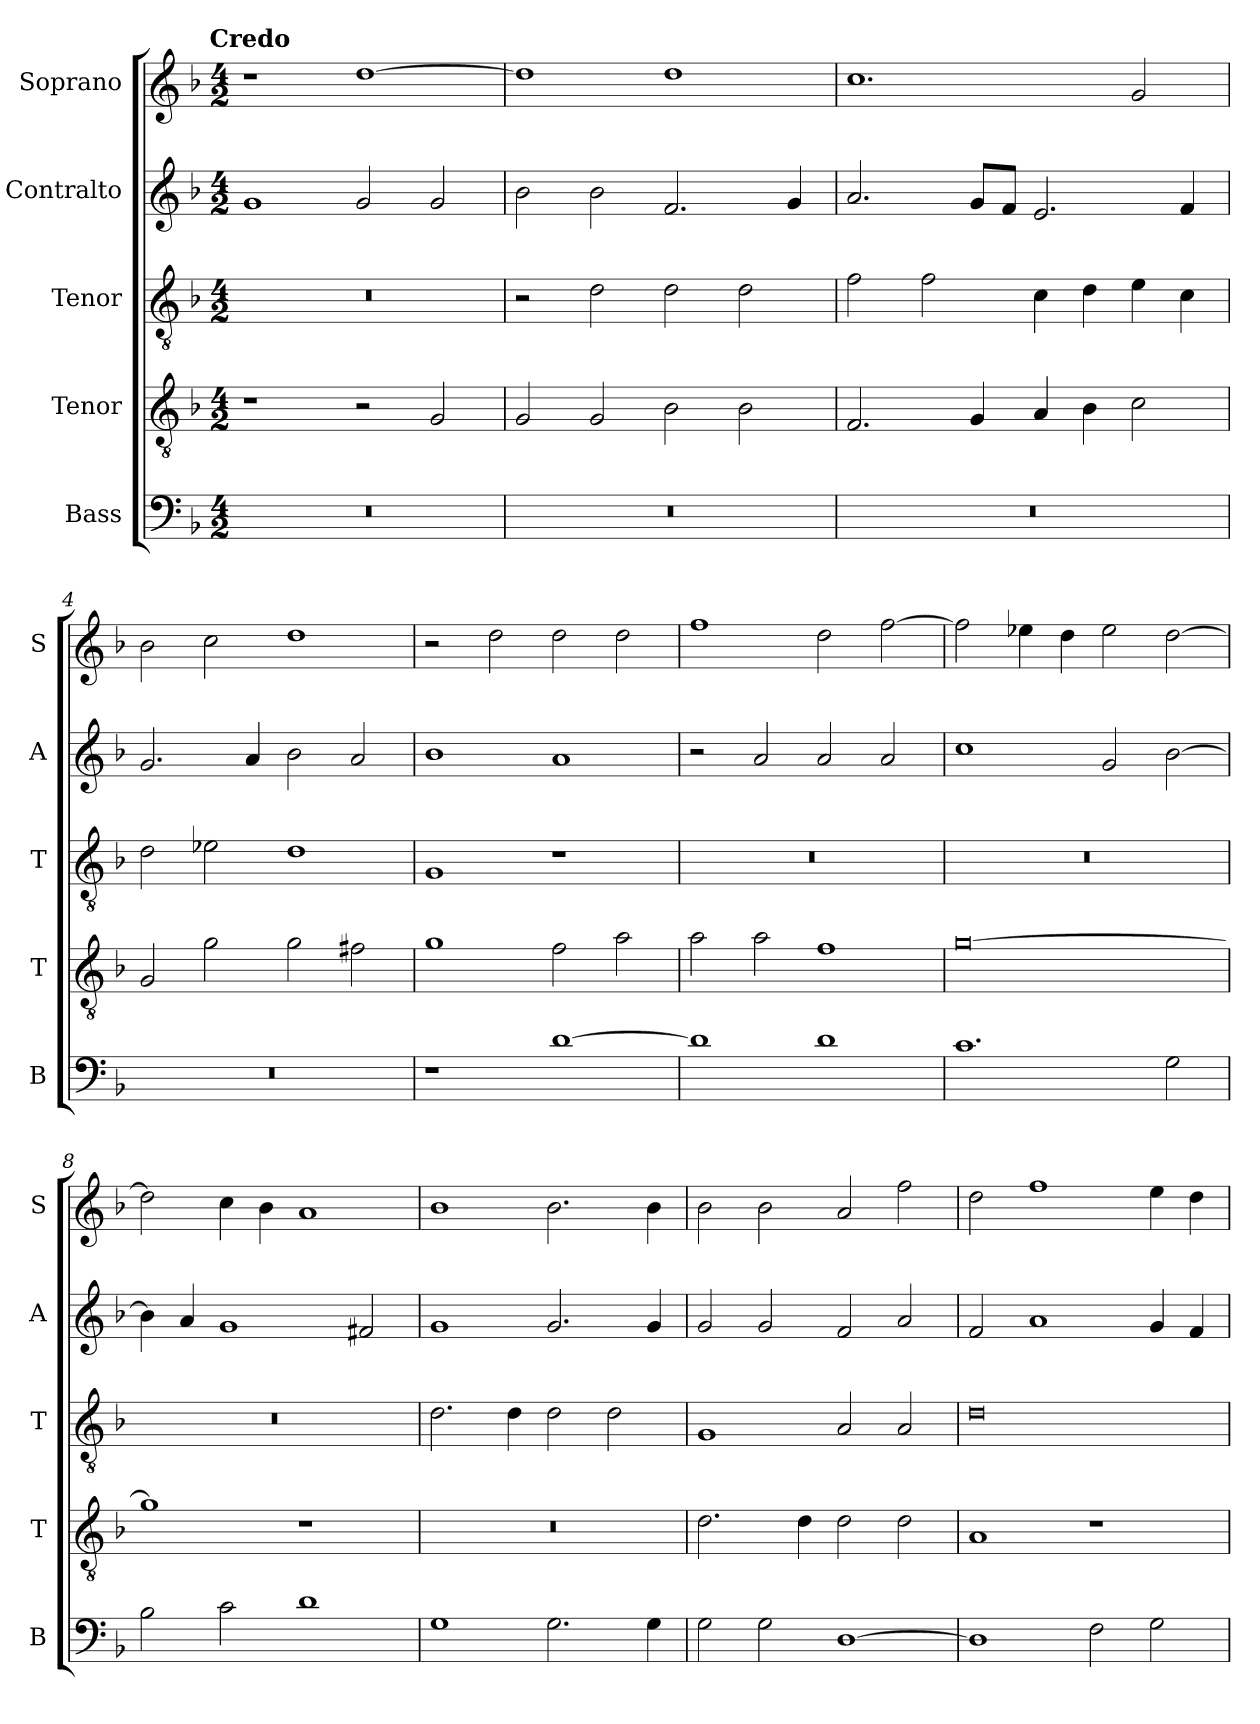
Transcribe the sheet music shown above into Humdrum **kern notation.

**kern	**kern	**kern	**kern	**kern
*part5	*part4	*part3	*part2	*part1
*staff5	*staff4	*staff3	*staff2	*staff1
*I"Bass	*I"Tenor	*I"Tenor	*I"Contralto	*I"Soprano
*I'B	*I'T	*I'T	*I'A	*I'S
*clefF4	*clefGv2	*clefGv2	*clefG2	*clefG2
*k[b-]	*k[b-]	*k[b-]	*k[b-]	*k[b-]
*D:aeo	*D:aeo	*D:aeo	*D:aeo	*D:aeo
!!LO:TX:omd:t=Credo
*M4/2	*M4/2	*M4/2	*M4/2	*M4/2
=1	=1	=1	=1	=1
0r	1r	0r	1g	1r
.	2r	.	2g	[1dd
.	2G	.	2g	.
=2	=2	=2	=2	=2
0r	2G	2r	2b-	1dd]
.	2G	2d	2b-	.
.	2B-	2d	2.f	1dd
.	2B-	2d	.	.
.	.	.	4g	.
=3	=3	=3	=3	=3
0r	2.F	2f	2.a	1.cc
.	.	2f	.	.
.	4G	.	8g/L	.
.	.	.	8f/J	.
.	4A	4c	2.e	.
.	4B-	4d	.	.
.	2c	4e	.	2g
.	.	4c	4f	.
=4	=4	=4	=4	=4
0r	2G	2d	2.g	2b-
.	2g	2e-X	.	2cc
.	.	.	4a	.
.	2g	1d	2b-	1dd
.	2f#X	.	2a	.
=5	=5	=5	=5	=5
1r	1g	1G	1b-	2r
.	.	.	.	2dd
[1d	2f	1r	1a	2dd
.	2a	.	.	2dd
=6	=6	=6	=6	=6
1d]	2a	0r	2r	1ff
.	2a	.	2a	.
1d	1f	.	2a	2dd
.	.	.	2a	[2ff
=7	=7	=7	=7	=7
1.c	[0g	0r	1cc	2ff]
.	.	.	.	4ee-X
.	.	.	.	4dd
.	.	.	2g	2ee-
2G	.	.	[2b-	[2dd
=8	=8	=8	=8	=8
2B-	1g]	0r	4b-]	2dd]
.	.	.	4a	.
2c	.	.	1g	4cc
.	.	.	.	4b-
1d	1r	.	.	1a
.	.	.	2f#X	.
=9	=9	=9	=9	=9
1G	0r	2.d	1g	1b-
.	.	4d	.	.
2.G	.	2d	2.g	2.b-
.	.	2d	.	.
4G	.	.	4g	4b-
=10	=10	=10	=10	=10
2G	2.d	1G	2g	2b-
2G	.	.	2g	2b-
.	4d	.	.	.
[1D	2d	2A	2f	2a
.	2d	2A	2a	2ff
=11	=11	=11	=11	=11
1D]	1A	0d	2f	2dd
.	.	.	1a	1ff
2F	1r	.	.	.
2G	.	.	4g	4ee
.	.	.	4f	4dd
=	=	=	=	=
*-	*-	*-	*-	*-
